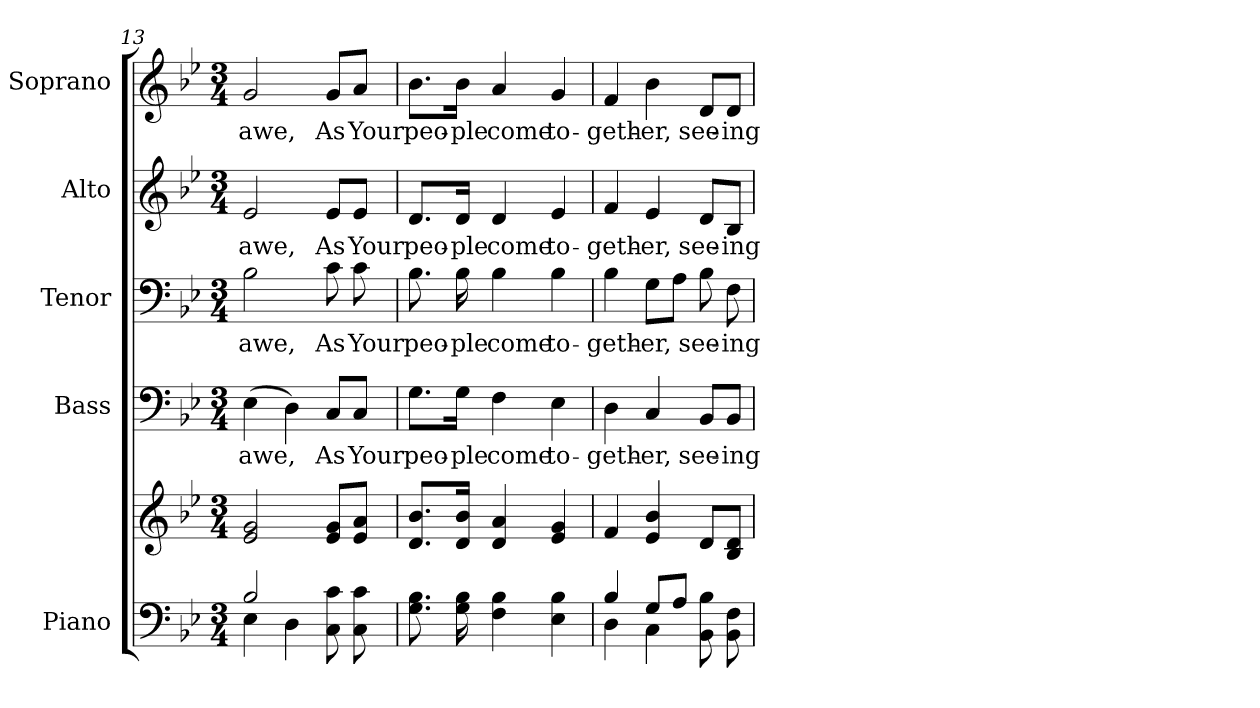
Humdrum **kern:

**kern	**kern	**kern	**text	**kern	**text	**kern	**text	**kern	**text
*part5	*part5	*part4	*part4	*part3	*part3	*part2	*part2	*part1	*part1
*staff6	*staff5	*staff4	*staff4	*staff3	*staff3	*staff2	*staff2	*staff1	*staff1
*I"Piano	*	*I"Bass	*	*I"Tenor	*	*I"Alto	*	*I"Soprano	*
*I'Pno.	*	*I'B.	*	*I'T.	*	*I'A.	*	*I'S.	*
!!LO:PB:g=z
*clefF4	*clefG2	*clefF4	*	*clefF4	*	*clefG2	*	*clefG2	*
*k[b-e-]	*k[b-e-]	*k[b-e-]	*	*k[b-e-]	*	*k[b-e-]	*	*k[b-e-]	*
*B-:	*B-:	*B-:	*	*B-:	*	*B-:	*	*B-:	*
*M3/4	*M3/4	*M3/4	*	*M3/4	*	*M3/4	*	*M3/4	*
=13	=13	=13	=13	=13	=13	=13	=13	=13	=13
*^	*	*	*	*	*	*	*	*	*
!	!	!	!	!LO:LY:b:color=#000000	!	!	!	!	!	!
!	!	!	!	!	!	!LO:LY:b:color=#000000	!	!	!	!
!	!	!	!	!	!	!	!	!LO:LY:b:color=#000000	!	!
!	!	!	!	!	!	!	!	!	!	!LO:LY:b:color=#000000
2B-i/	4E-i\	2e-i/ 2gi	(4E-i\	awe,	2B-i\	awe,	2e-i/	awe,	2gi/	awe,
.	4Di\	.	4Di\)	.	.	.	.	.	.	.
!	!	!	!	!LO:LY:b:color=#000000	!	!	!	!	!	!
!	!	!	!	!	!	!LO:LY:b:color=#000000	!	!	!	!
!	!	!	!	!	!	!	!	!LO:LY:b:color=#000000	!	!
!	!	!	!	!	!	!	!	!	!	!LO:LY:b:color=#000000
8Ci\ 8ci	4ryy	8e-i/ 8gi/L	8Ci/L	As	8ci\	As	8e-i/L	As	8gi/L	As
!	!	!	!	!LO:LY:b:color=#000000	!	!	!	!	!	!
!	!	!	!	!	!	!LO:LY:b:color=#000000	!	!	!	!
!	!	!	!	!	!	!	!	!LO:LY:b:color=#000000	!	!
!	!	!	!	!	!	!	!	!	!	!LO:LY:b:color=#000000
8Ci\ 8ci	.	8e-i/ 8ai/J	8Ci/J	Your	8ci\	Your	8e-i/J	Your	8ai/J	Your
*v	*v	*	*	*	*	*	*	*	*	*
=14	=14	=14	=14	=14	=14	=14	=14	=14	=14
!	!	!	!LO:LY:b:color=#000000	!	!	!	!	!	!
!	!	!	!	!	!LO:LY:b:color=#000000	!	!	!	!
!	!	!	!	!	!	!	!LO:LY:b:color=#000000	!	!
!	!	!	!	!	!	!	!	!	!LO:LY:b:color=#000000
8.Gi\ 8.B-i	8.di/ 8.b-i/L	8.Gi\L	peo-	8.B-i\	peo-	8.di/L	peo-	8.b-i\L	peo-
!	!	!	!LO:LY:b:color=#000000	!	!	!	!	!	!
!	!	!	!	!	!LO:LY:b:color=#000000	!	!	!	!
!	!	!	!	!	!	!	!LO:LY:b:color=#000000	!	!
!	!	!	!	!	!	!	!	!	!LO:LY:b:color=#000000
16Gi\ 16B-i	16di/ 16b-i/Jk	16Gi\Jk	-ple	16B-i\	-ple	16di/Jk	-ple	16b-i\Jk	-ple
!	!	!	!LO:LY:b:color=#000000	!	!	!	!	!	!
!	!	!	!	!	!LO:LY:b:color=#000000	!	!	!	!
!	!	!	!	!	!	!	!LO:LY:b:color=#000000	!	!
!	!	!	!	!	!	!	!	!	!LO:LY:b:color=#000000
4Fi\ 4B-i	4di/ 4ai	4Fi\	come	4B-i\	come	4di/	come	4ai/	come
!	!	!	!LO:LY:b:color=#000000	!	!	!	!	!	!
!	!	!	!	!	!LO:LY:b:color=#000000	!	!	!	!
!	!	!	!	!	!	!	!LO:LY:b:color=#000000	!	!
!	!	!	!	!	!	!	!	!	!LO:LY:b:color=#000000
4E-i\ 4B-i	4e-i/ 4gi	4E-i\	to-	4B-i\	to-	4e-i/	to-	4gi/	to-
!!LO:PB:g=z
=15	=15	=15	=15	=15	=15	=15	=15	=15	=15
*^	*	*	*	*	*	*	*	*	*
!	!	!	!	!LO:LY:b:color=#000000	!	!	!	!	!	!
!	!	!	!	!	!	!LO:LY:b:color=#000000	!	!	!	!
!	!	!	!	!	!	!	!	!LO:LY:b:color=#000000	!	!
!	!	!	!	!	!	!	!	!	!	!LO:LY:b:color=#000000
4B-i/	4Di\	4fi/	4Di\	-geth-	4B-i\	-geth-	4fi/	-geth-	4fi/	-geth-
!	!	!	!	!LO:LY:b:color=#000000	!	!	!	!	!	!
!	!	!	!	!	!	!LO:LY:b:color=#000000	!	!	!	!
!	!	!	!	!	!	!	!	!LO:LY:b:color=#000000	!	!
!	!	!	!	!	!	!	!	!	!	!LO:LY:b:color=#000000
8Gi/L	4Ci\	4e-i/ 4b-i	4Ci/	-er,	8Gi\L	-er,	4e-i/	-er,	4b-i\	-er,
8Ai/J	.	.	.	.	8Ai\J	.	.	.	.	.
!	!	!	!	!LO:LY:b:color=#000000	!	!	!	!	!	!
!	!	!	!	!	!	!LO:LY:b:color=#000000	!	!	!	!
!	!	!	!	!	!	!	!	!LO:LY:b:color=#000000	!	!
!	!	!	!	!	!	!	!	!	!	!LO:LY:b:color=#000000
8BB-i\ 8B-i	4ryy	8di/L	8BB-i/L	see-	8B-i\	see-	8di/L	see-	8di/L	see-
!	!	!	!	!LO:LY:b:color=#000000	!	!	!	!	!	!
!	!	!	!	!	!	!LO:LY:b:color=#000000	!	!	!	!
!	!	!	!	!	!	!	!	!LO:LY:b:color=#000000	!	!
!	!	!	!	!	!	!	!	!	!	!LO:LY:b:color=#000000
8BB-i\ 8Fi	.	8B-i/ 8di/J	8BB-i/J	-ing	8Fi\	-ing	8B-i/J	-ing	8di/J	-ing
*v	*v	*	*	*	*	*	*	*	*	*
=	=	=	=	=	=	=	=	=	=
*-	*-	*-	*-	*-	*-	*-	*-	*-	*-
